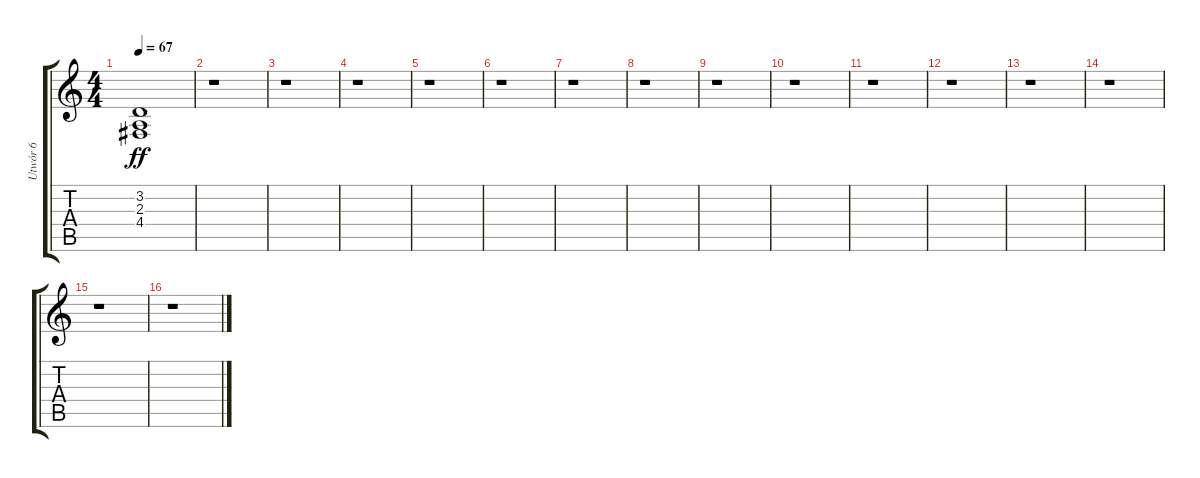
\track ("Utwór 6" "Utwór 6") {instrument electricpiano1}
\staff {score tabs}
\tuning (E4 B3 G3 D3 A2 E2) {hide}
\ts (4 4)
\tempo 67
\clef g2
\ks c
(3.2 2.3 4.4).1{dy ff} |
r.1 |
r.1 |
r.1 |
r.1 |
r.1 |
r.1 |
r.1 |
r.1 |
r.1 |
r.1 |
r.1 |
r.1 |
r.1 |
r.1 |
r.1
